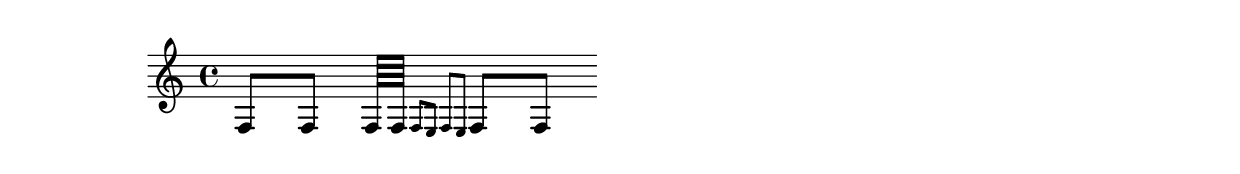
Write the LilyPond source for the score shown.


\version "2.1.28"
\header{

texidoc=" Beams on ledgered notes should always reach the middle staff
line.  The second beam counting from the note head side, should never
be lower than the second staff line.  This does not hold for grace
note beams.  Override with @code{no-stem-extend}.  "

}


\score { 
  \context Voice \notes\relative c {
     f8[ f]   f64[ f] 
     \grace { 
       f8[ e8] 
      \override Stem  #'no-stem-extend = ##f
       f8[ e8] 
      \revert Stem #'no-stem-extend
    }
	 f8[ f]
	
  }
  \paper {
    raggedright = ##t
  }  
  \midi { }
}
